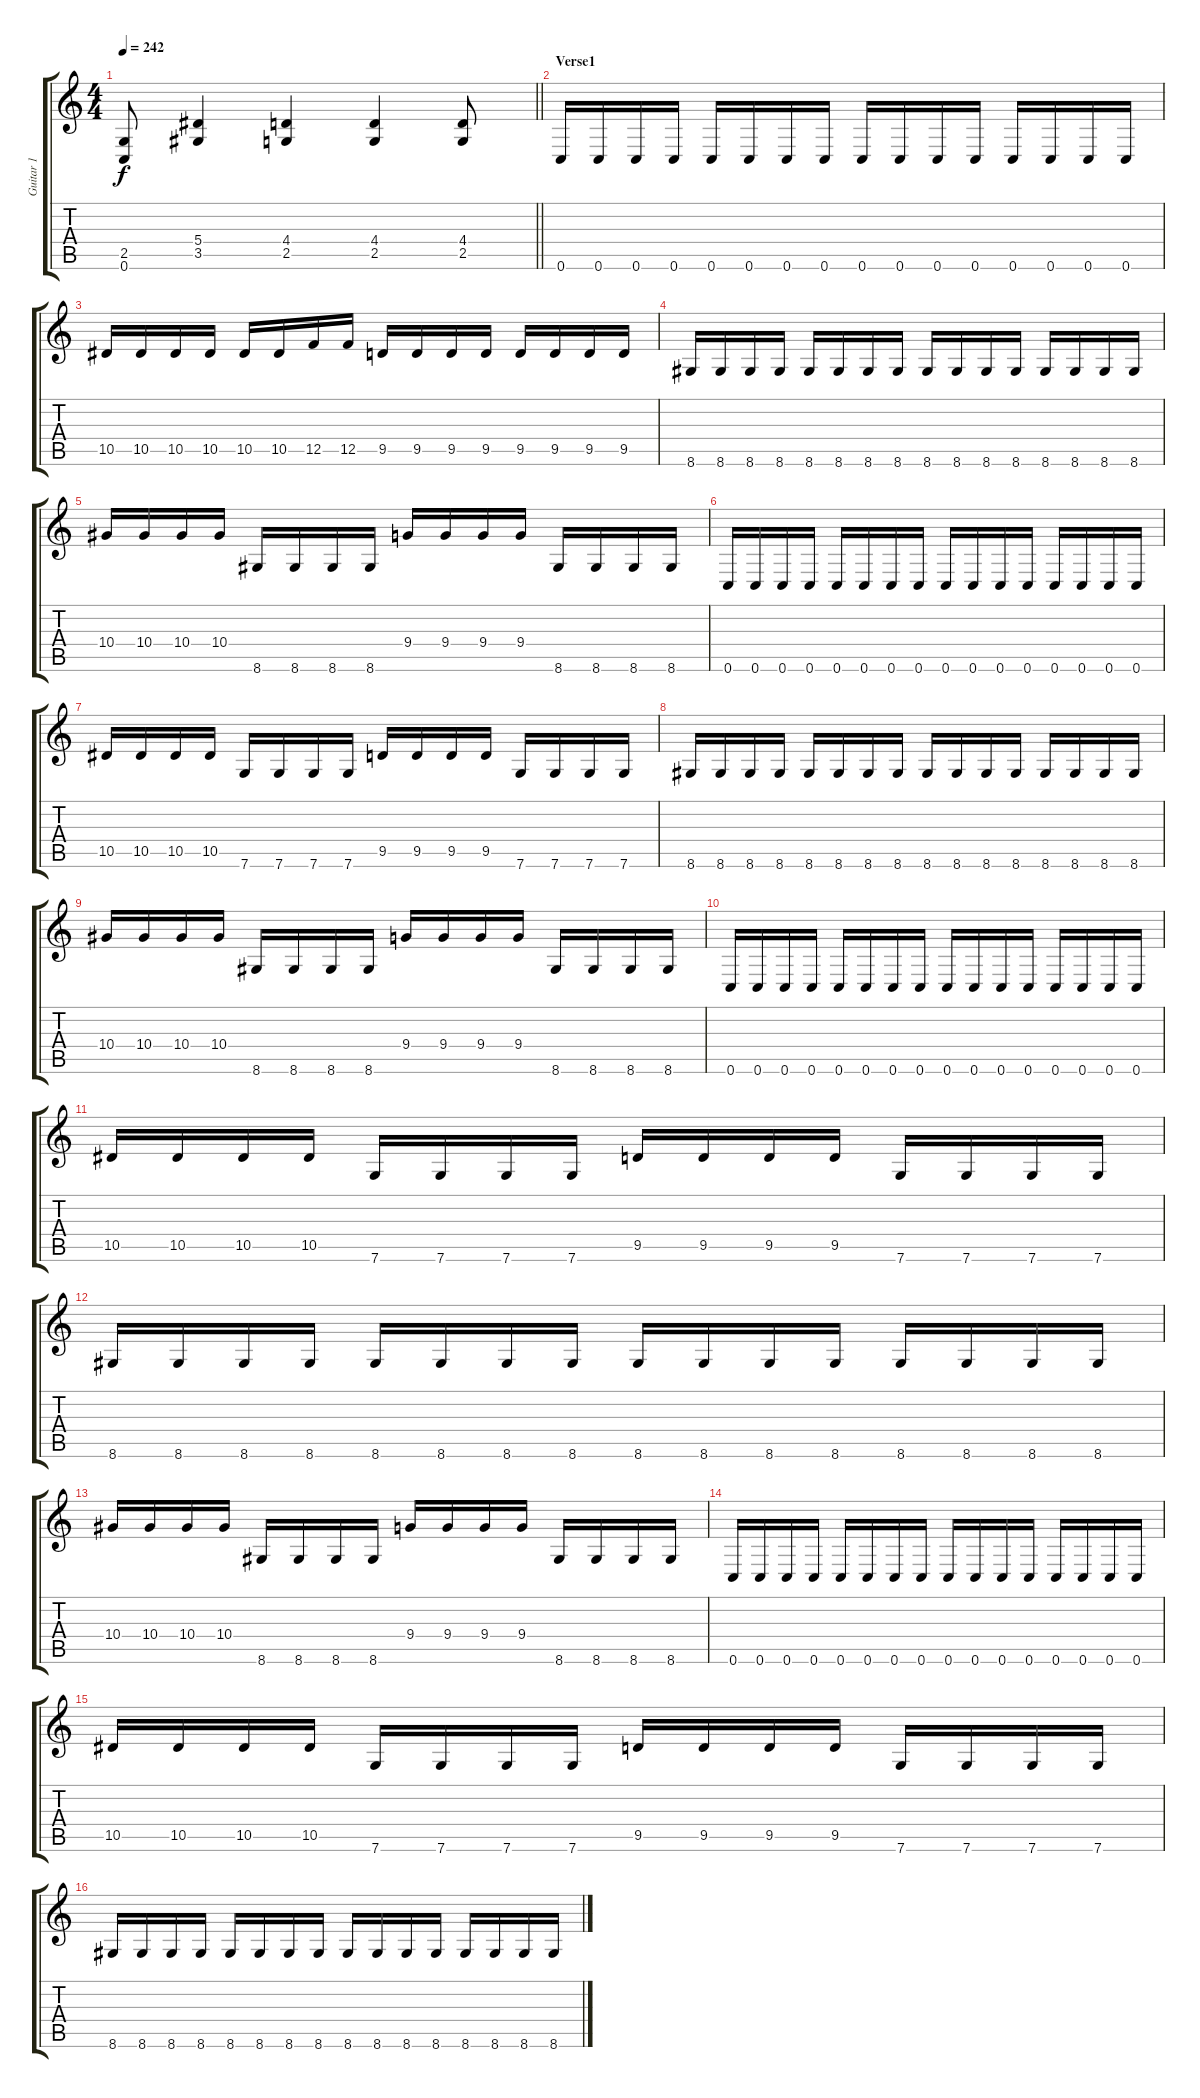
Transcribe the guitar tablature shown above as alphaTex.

\track ("Guitar 1" "Guitar 1") {instrument distortionguitar}
\staff {score tabs}
\tuning (C4 G3 Eb3 Bb2 F2 C2) {hide}
\ts (4 4)
\tempo 242
\clef g2
\barLineRight lightlight
\ks c
(2.5 0.6).8{dy f} (5.4 3.5).4 (4.4 2.5).4 (4.4 2.5).4 (4.4 2.5).8 |
\section ("" "Verse1")
0.6.16 0.6.16 0.6.16 0.6.16 0.6.16 0.6.16 0.6.16 0.6.16 0.6.16 0.6.16 0.6.16 0.6.16 0.6.16 0.6.16 0.6.16 0.6.16 |
10.5.16 10.5.16 10.5.16 10.5.16 10.5.16 10.5.16 12.5.16 12.5.16 9.5.16 9.5.16 9.5.16 9.5.16 9.5.16 9.5.16 9.5.16 9.5.16 |
8.6.16 8.6.16 8.6.16 8.6.16 8.6.16 8.6.16 8.6.16 8.6.16 8.6.16 8.6.16 8.6.16 8.6.16 8.6.16 8.6.16 8.6.16 8.6.16 |
10.4.16 10.4.16 10.4.16 10.4.16 8.6.16 8.6.16 8.6.16 8.6.16 9.4.16 9.4.16 9.4.16 9.4.16 8.6.16 8.6.16 8.6.16 8.6.16 |
0.6.16 0.6.16 0.6.16 0.6.16 0.6.16 0.6.16 0.6.16 0.6.16 0.6.16 0.6.16 0.6.16 0.6.16 0.6.16 0.6.16 0.6.16 0.6.16 |
10.5.16 10.5.16 10.5.16 10.5.16 7.6.16 7.6.16 7.6.16 7.6.16 9.5.16 9.5.16 9.5.16 9.5.16 7.6.16 7.6.16 7.6.16 7.6.16 |
8.6.16 8.6.16 8.6.16 8.6.16 8.6.16 8.6.16 8.6.16 8.6.16 8.6.16 8.6.16 8.6.16 8.6.16 8.6.16 8.6.16 8.6.16 8.6.16 |
10.4.16 10.4.16 10.4.16 10.4.16 8.6.16 8.6.16 8.6.16 8.6.16 9.4.16 9.4.16 9.4.16 9.4.16 8.6.16 8.6.16 8.6.16 8.6.16 |
0.6.16 0.6.16 0.6.16 0.6.16 0.6.16 0.6.16 0.6.16 0.6.16 0.6.16 0.6.16 0.6.16 0.6.16 0.6.16 0.6.16 0.6.16 0.6.16 |
10.5.16 10.5.16 10.5.16 10.5.16 7.6.16 7.6.16 7.6.16 7.6.16 9.5.16 9.5.16 9.5.16 9.5.16 7.6.16 7.6.16 7.6.16 7.6.16 |
8.6.16 8.6.16 8.6.16 8.6.16 8.6.16 8.6.16 8.6.16 8.6.16 8.6.16 8.6.16 8.6.16 8.6.16 8.6.16 8.6.16 8.6.16 8.6.16 |
10.4.16 10.4.16 10.4.16 10.4.16 8.6.16 8.6.16 8.6.16 8.6.16 9.4.16 9.4.16 9.4.16 9.4.16 8.6.16 8.6.16 8.6.16 8.6.16 |
0.6.16 0.6.16 0.6.16 0.6.16 0.6.16 0.6.16 0.6.16 0.6.16 0.6.16 0.6.16 0.6.16 0.6.16 0.6.16 0.6.16 0.6.16 0.6.16 |
10.5.16 10.5.16 10.5.16 10.5.16 7.6.16 7.6.16 7.6.16 7.6.16 9.5.16 9.5.16 9.5.16 9.5.16 7.6.16 7.6.16 7.6.16 7.6.16 |
8.6.16 8.6.16 8.6.16 8.6.16 8.6.16 8.6.16 8.6.16 8.6.16 8.6.16 8.6.16 8.6.16 8.6.16 8.6.16 8.6.16 8.6.16 8.6.16
